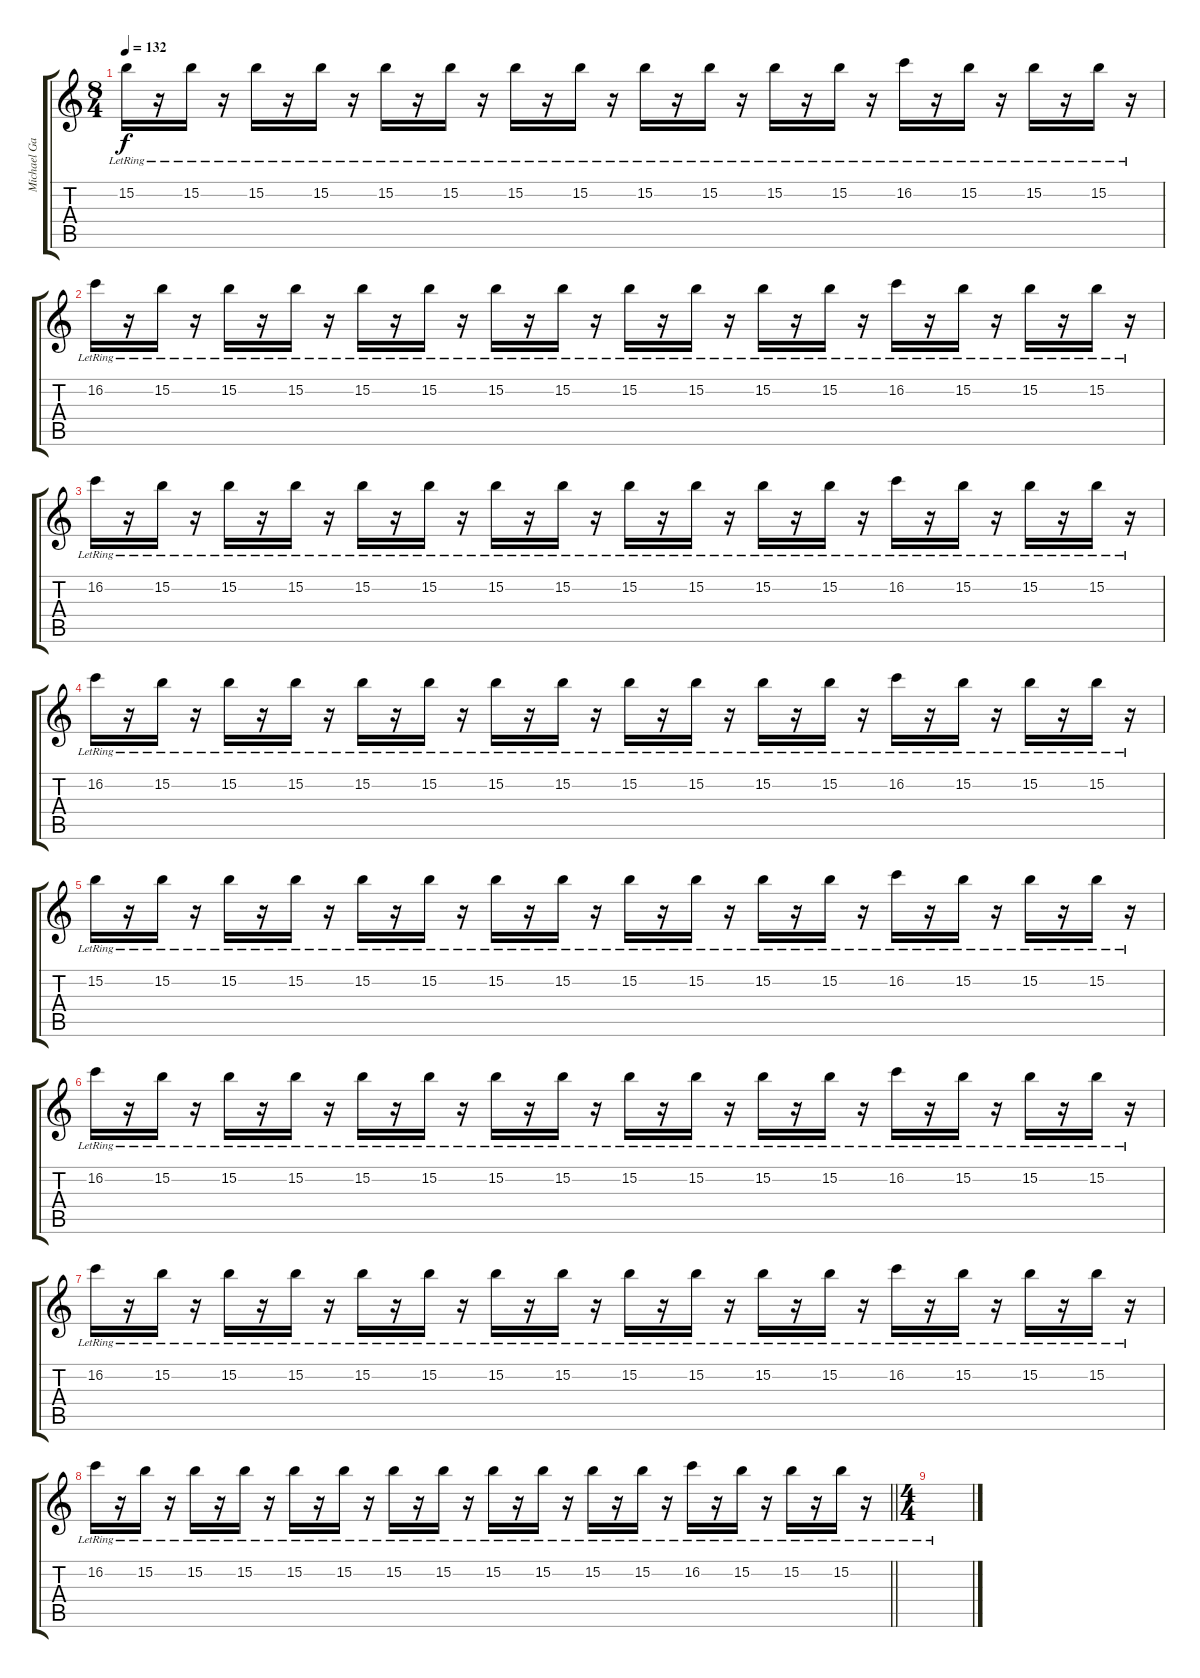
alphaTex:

\track ("Michael Gallagher" "Michael Ga") {instrument electricguitarclean}
\staff {score tabs}
\tuning (Db4 Ab3 E3 B2 Gb2 B1) {hide}
\ts (8 4)
\tempo 132
\clef g2
\ks c
15.2{lr}.16{dy f} r.16 15.2{lr}.16 r.16 15.2{lr}.16 r.16 15.2{lr}.16 r.16 15.2{lr}.16 r.16 15.2{lr}.16 r.16 15.2{lr}.16 r.16 15.2{lr}.16 r.16 15.2{lr}.16 r.16 15.2{lr}.16 r.16 15.2{lr}.16 r.16 15.2{lr}.16 r.16 16.2{lr}.16 r.16 15.2{lr}.16 r.16 15.2{lr}.16 r.16 15.2{lr}.16 r.16 |
16.2{lr}.16 r.16 15.2{lr}.16 r.16 15.2{lr}.16 r.16 15.2{lr}.16 r.16 15.2{lr}.16 r.16 15.2{lr}.16 r.16 15.2{lr}.16 r.16 15.2{lr}.16 r.16 15.2{lr}.16 r.16 15.2{lr}.16 r.16 15.2{lr}.16 r.16 15.2{lr}.16 r.16 16.2{lr}.16 r.16 15.2{lr}.16 r.16 15.2{lr}.16 r.16 15.2{lr}.16 r.16 |
16.2{lr}.16 r.16 15.2{lr}.16 r.16 15.2{lr}.16 r.16 15.2{lr}.16 r.16 15.2{lr}.16 r.16 15.2{lr}.16 r.16 15.2{lr}.16 r.16 15.2{lr}.16 r.16 15.2{lr}.16 r.16 15.2{lr}.16 r.16 15.2{lr}.16 r.16 15.2{lr}.16 r.16 16.2{lr}.16 r.16 15.2{lr}.16 r.16 15.2{lr}.16 r.16 15.2{lr}.16 r.16 |
16.2{lr}.16 r.16 15.2{lr}.16 r.16 15.2{lr}.16 r.16 15.2{lr}.16 r.16 15.2{lr}.16 r.16 15.2{lr}.16 r.16 15.2{lr}.16 r.16 15.2{lr}.16 r.16 15.2{lr}.16 r.16 15.2{lr}.16 r.16 15.2{lr}.16 r.16 15.2{lr}.16 r.16 16.2{lr}.16 r.16 15.2{lr}.16 r.16 15.2{lr}.16 r.16 15.2{lr}.16 r.16 |
15.2{lr}.16 r.16 15.2{lr}.16 r.16 15.2{lr}.16 r.16 15.2{lr}.16 r.16 15.2{lr}.16 r.16 15.2{lr}.16 r.16 15.2{lr}.16 r.16 15.2{lr}.16 r.16 15.2{lr}.16 r.16 15.2{lr}.16 r.16 15.2{lr}.16 r.16 15.2{lr}.16 r.16 16.2{lr}.16 r.16 15.2{lr}.16 r.16 15.2{lr}.16 r.16 15.2{lr}.16 r.16 |
16.2{lr}.16 r.16 15.2{lr}.16 r.16 15.2{lr}.16 r.16 15.2{lr}.16 r.16 15.2{lr}.16 r.16 15.2{lr}.16 r.16 15.2{lr}.16 r.16 15.2{lr}.16 r.16 15.2{lr}.16 r.16 15.2{lr}.16 r.16 15.2{lr}.16 r.16 15.2{lr}.16 r.16 16.2{lr}.16 r.16 15.2{lr}.16 r.16 15.2{lr}.16 r.16 15.2{lr}.16 r.16 |
16.2{lr}.16 r.16 15.2{lr}.16 r.16 15.2{lr}.16 r.16 15.2{lr}.16 r.16 15.2{lr}.16 r.16 15.2{lr}.16 r.16 15.2{lr}.16 r.16 15.2{lr}.16 r.16 15.2{lr}.16 r.16 15.2{lr}.16 r.16 15.2{lr}.16 r.16 15.2{lr}.16 r.16 16.2{lr}.16 r.16 15.2{lr}.16 r.16 15.2{lr}.16 r.16 15.2{lr}.16 r.16 |
\barLineRight lightlight
16.2{lr}.16 r.16 15.2{lr}.16 r.16 15.2{lr}.16 r.16 15.2{lr}.16 r.16 15.2{lr}.16 r.16 15.2{lr}.16 r.16 15.2{lr}.16 r.16 15.2{lr}.16 r.16 15.2{lr}.16 r.16 15.2{lr}.16 r.16 15.2{lr}.16 r.16 15.2{lr}.16 r.16 16.2{lr}.16 r.16 15.2{lr}.16 r.16 15.2{lr}.16 r.16 15.2{lr}.16 r.16 |
\ts (4 4)
